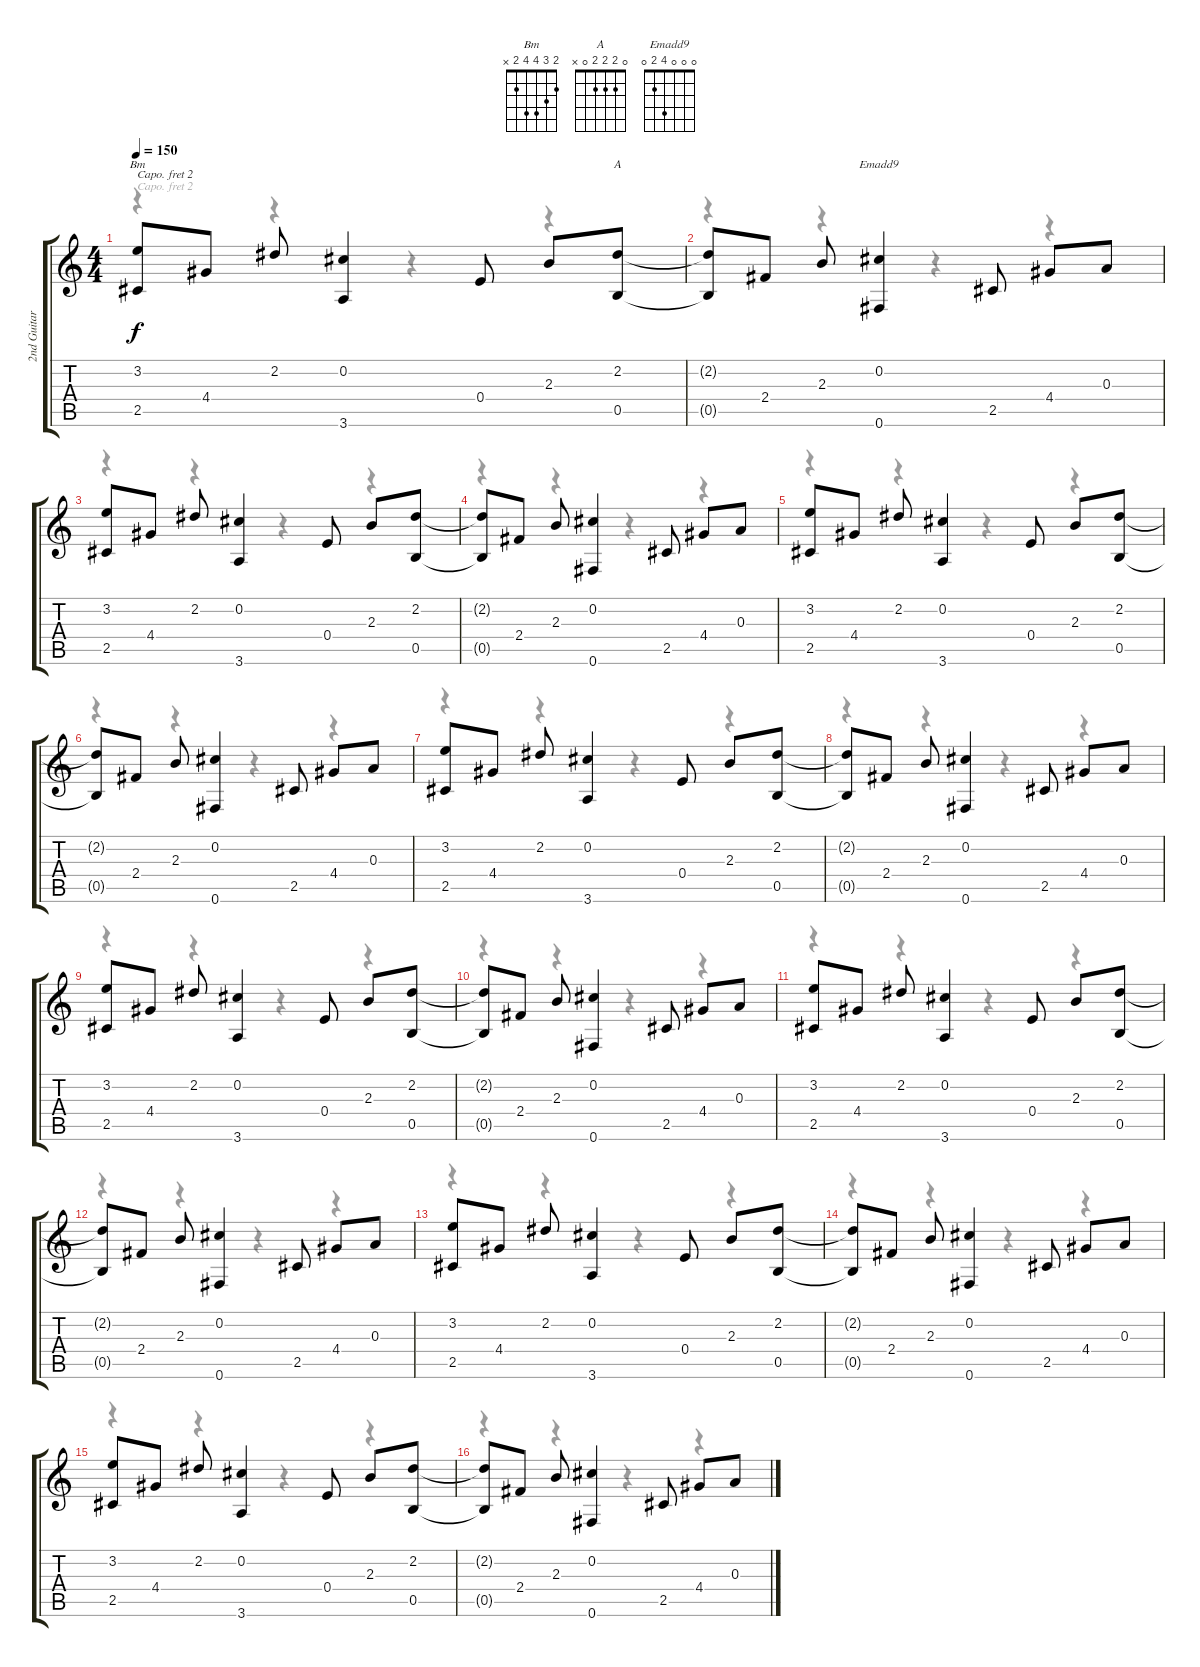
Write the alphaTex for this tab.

\track ("2nd Guitar" "2nd Guitar") {instrument electricguitarjazz}
\staff {score tabs}
\capo 2
\tuning (E4 B3 G3 D3 A2 E2) {hide}
\chord ("Bm" 2 3 4 4 2 x)
\chord ("A" 0 2 2 2 0 x)
\chord ("Emadd9" 0 0 0 4 2 0)
\voice
\ts (4 4)
\tempo 150
\clef g2
\ks c
(3.2 2.5).8{ch "Bm" dy f} 4.4.8 2.2.8 (0.2 3.6).4 0.4.8 2.3.8 (2.2 0.5).8{ch "A"} |
(2.2{t} 0.5{t}).8 2.4.8 2.3.8 (0.2 0.6).4{ch "Emadd9"} 2.5.8 4.4.8 0.3.8 |
(3.2 2.5).8 4.4.8 2.2.8 (0.2 3.6).4 0.4.8 2.3.8 (2.2 0.5).8 |
(2.2{t} 0.5{t}).8 2.4.8 2.3.8 (0.2 0.6).4 2.5.8 4.4.8 0.3.8 |
(3.2 2.5).8 4.4.8 2.2.8 (0.2 3.6).4 0.4.8 2.3.8 (2.2 0.5).8 |
(2.2{t} 0.5{t}).8 2.4.8 2.3.8 (0.2 0.6).4 2.5.8 4.4.8 0.3.8 |
(3.2 2.5).8 4.4.8 2.2.8 (0.2 3.6).4 0.4.8 2.3.8 (2.2 0.5).8 |
(2.2{t} 0.5{t}).8 2.4.8 2.3.8 (0.2 0.6).4 2.5.8 4.4.8 0.3.8 |
(3.2 2.5).8 4.4.8 2.2.8 (0.2 3.6).4 0.4.8 2.3.8 (2.2 0.5).8 |
(2.2{t} 0.5{t}).8 2.4.8 2.3.8 (0.2 0.6).4 2.5.8 4.4.8 0.3.8 |
(3.2 2.5).8 4.4.8 2.2.8 (0.2 3.6).4 0.4.8 2.3.8 (2.2 0.5).8 |
(2.2{t} 0.5{t}).8 2.4.8 2.3.8 (0.2 0.6).4 2.5.8 4.4.8 0.3.8 |
(3.2 2.5).8 4.4.8 2.2.8 (0.2 3.6).4 0.4.8 2.3.8 (2.2 0.5).8 |
(2.2{t} 0.5{t}).8 2.4.8 2.3.8 (0.2 0.6).4 2.5.8 4.4.8 0.3.8 |
(3.2 2.5).8 4.4.8 2.2.8 (0.2 3.6).4 0.4.8 2.3.8 (2.2 0.5).8 |
(2.2{t} 0.5{t}).8 2.4.8 2.3.8 (0.2 0.6).4 2.5.8 4.4.8 0.3.8
\voice
\clef g2
\ottava regular
\simile none
\ks c
r.4{dy f} r.4 r.4 r.4 |
r.4 r.4 r.4 r.4 |
r.4 r.4 r.4 r.4 |
r.4 r.4 r.4 r.4 |
r.4 r.4 r.4 r.4 |
r.4 r.4 r.4 r.4 |
r.4 r.4 r.4 r.4 |
r.4 r.4 r.4 r.4 |
r.4 r.4 r.4 r.4 |
r.4 r.4 r.4 r.4 |
r.4 r.4 r.4 r.4 |
r.4 r.4 r.4 r.4 |
r.4 r.4 r.4 r.4 |
r.4 r.4 r.4 r.4 |
r.4 r.4 r.4 r.4 |
r.4 r.4 r.4 r.4
